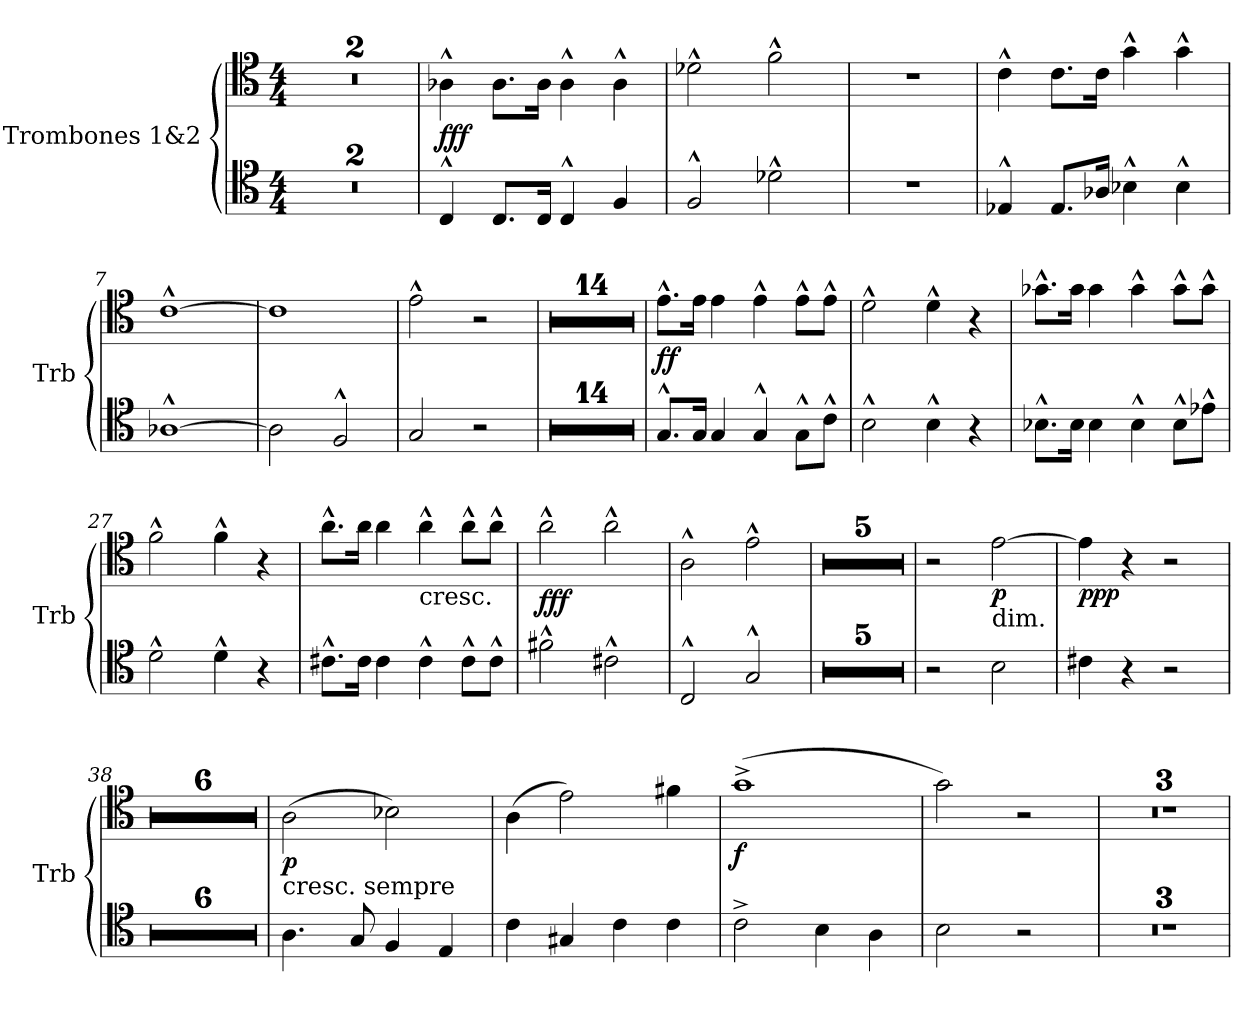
**kern	**kern	**dynam
*part1	*part1	*part1
*staff2	*staff1	*staff1/2
*I"Trombones 1&amp;2	*	*
*I'Trb	*	*
*clefC4	*clefC4	*
*k[]	*k[]	*
*M4/4	*M4/4	*
=1	=1	=1
1r	1r	.
=2	=2	=2
1r	1r	.
=3	=3	=3
!	!	!LO:DY:b
4C^^/	4A-X^^\	fff
8.C/L	8.A-\L	.
16C/Jk	16A-\Jk	.
4C^^/	4A-^^\	.
4F/	4A-^^\	.
=4	=4	=4
2F^^/	2d-X^^\	.
2d-X^^\	2f^^\	.
=5	=5	=5
1r	1r	.
=6	=6	=6
4E-X^^/	4c^^\	.
8.E-/L	8.c\L	.
16A-X/Jk	16c\Jk	.
4B-X^^\	4g^^\	.
4B-^^\	4g^^\	.
=7	=7	=7
[1A-X^^	[1c^^	.
=8	=8	=8
2A-\]	1c]	.
2F^^/	.	.
=9	=9	=9
2G/	2e^^\	.
2r	2r	.
=10	=10	=10
1r	1r	.
=11	=11	=11
1r	1r	.
=12	=12	=12
1r	1r	.
=13	=13	=13
1r	1r	.
=14	=14	=14
1r	1r	.
=15	=15	=15
1r	1r	.
=16	=16	=16
1r	1r	.
=17	=17	=17
1r	1r	.
=18	=18	=18
1r	1r	.
=19	=19	=19
1r	1r	.
=20	=20	=20
1r	1r	.
=21	=21	=21
1r	1r	.
=22	=22	=22
1r	1r	.
=23	=23	=23
1r	1r	.
!!LO:LB:g=z
=24	=24	=24
!	!	!LO:DY:b
8.G^^/L	8.e^^\L	ff
16G/Jk	16e\Jk	.
4G/	4e\	.
4G^^/	4e^^\	.
8G^^\L	8e^^\L	.
8c^^\J	8e^^\J	.
=25	=25	=25
2B^^\	2d^^\	.
4B^^\	4d^^\	.
4r	4r	.
=26	=26	=26
8.B-X^^\L	8.g-X^^\L	.
16B-\Jk	16g-\Jk	.
4B-\	4g-\	.
4B-^^\	4g-^^\	.
8B-^^\L	8g-^^\L	.
8e-X^^\J	8g-^^\J	.
=27	=27	=27
2d^^\	2f^^\	.
4d^^\	4f^^\	.
4r	4r	.
=28	=28	=28
8.c#X^^\L	8.a^^\L	.
16c#\Jk	16a\Jk	.
4c#\	4a\	.
!	!LO:TX:b:t=cresc.	!
4c#^^\	4a^^\	.
8c#^^\L	8a^^\L	.
8c#^^\J	8a^^\J	.
=29	=29	=29
!	!	!LO:DY:b
2f#X^^\	2a^^\	fff
2c#X^^\	2a^^\	.
=30	=30	=30
2C^^/	2A^^\	.
2G^^/	2e^^\	.
=31	=31	=31
1r	1r	.
=32	=32	=32
1r	1r	.
=33	=33	=33
1r	1r	.
=34	=34	=34
1r	1r	.
=35	=35	=35
1r	1r	.
=36	=36	=36
2r	2r	.
!	!LO:TX:b:t=dim.	!
!	!	!LO:DY:b
2B\	[2e\	p
!!LO:LB:g=z
=37	=37	=37
!	!	!LO:DY:b
4c#X\	4e\]	ppp
4r	4r	.
2r	2r	.
=38	=38	=38
1r	1r	.
=39	=39	=39
1r	1r	.
=40	=40	=40
1r	1r	.
=41	=41	=41
1r	1r	.
=42	=42	=42
1r	1r	.
=43	=43	=43
1r	1r	.
=44	=44	=44
!	!LO:TX:b:t=cresc. sempre	!
!	!	!LO:DY:b
4.A\	(>2A\	p
8G/	.	.
4F/	2B-X\)	.
4E/	.	.
=45	=45	=45
4c\	(>4A\	.
4G#X/	2e\)	.
4c\	.	.
4c\	4f#X\	.
=46	=46	=46
!	!	!LO:DY:b
2c^\	(>1g^	f
4B\	.	.
4A\	.	.
=47	=47	=47
2B\	2g\)	.
2r	2r	.
=48	=48	=48
1r	1r	.
=49	=49	=49
1r	1r	.
=50	=50	=50
1r	1r	.
=	=	=
*-	*-	*-
